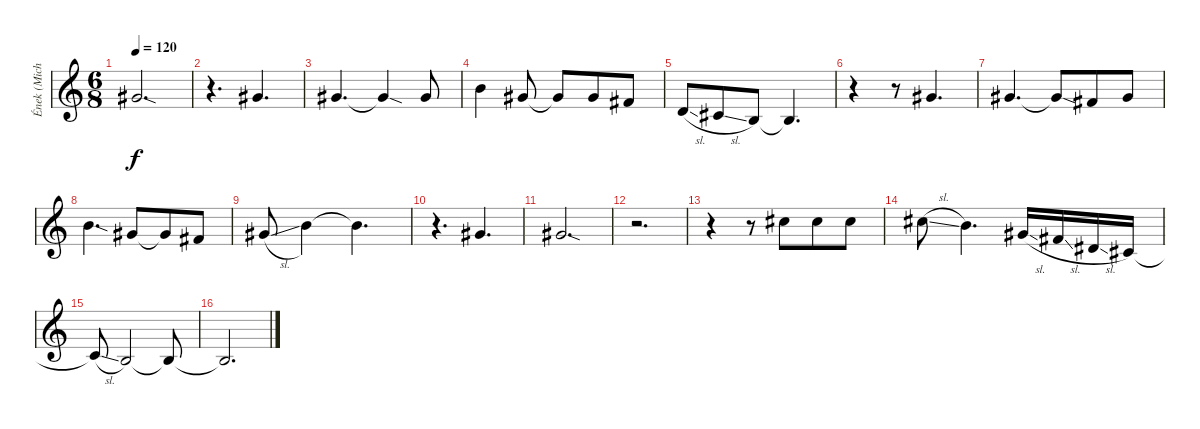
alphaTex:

\track ("Ének (Michael Vescera)" "Ének (Mich") {instrument tenorsax}
\staff {score}
\tuning (E4 B3 G3 D3 A2 E2) {hide}
\ts (6 8)
\tempo 120
\clef g2
\ks c
4.1{sod}.2{d dy f} |
r.4{d} 4.1.4{d} |
4.1.4{d} 4.1{sod t}.4 4.1.8 |
7.1.4 4.1.8 4.1{t}.8 4.1.8 2.1.8 |
3.2{sl}.8 2.2{sl}.8 0.2.8 0.2{t}.4{d} |
r.4 r.8 4.1.4{d} |
4.1.4{d} 4.1{sod t}.8 2.1.8 4.1.8 |
7.1{sod}.4{d} 4.1.8 4.1{t}.8 2.1.8 |
4.1{sl}.8 7.1.4 7.1{t}.4{d} |
r.4{d} 4.1.4{d} |
4.1{sod}.2{d} |
r.2{d} |
r.4 r.8 9.1.8 9.1.8 9.1.8 |
9.1{sl}.8 7.1.4{d} 9.2{sl}.16{volume 7} 7.2{sl}.16 4.2{sl}.16 2.2.16 |
2.2{sl t}.8 0.2.2 0.2{t}.8 |
0.2{t}.2{d}
